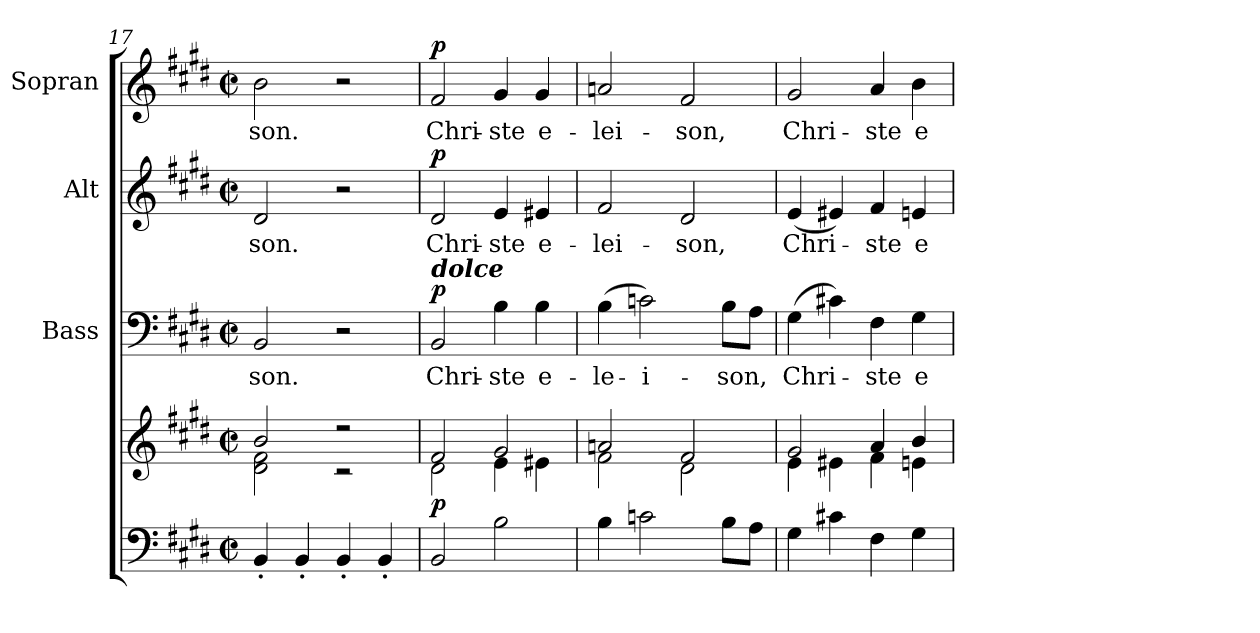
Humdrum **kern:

**kern	**kern	**dynam	**kern	**text	**dynam	**kern	**text	**dynam	**kern	**text	**dynam
*part4	*part4	*part4	*part3	*part3	*part3	*part2	*part2	*part2	*part1	*part1	*part1
*staff5	*staff4	*staff4/5	*staff3	*staff3	*staff3	*staff2	*staff2	*staff2	*staff1	*staff1	*staff1
*	*	*	*I"Bass	*	*	*I"Alt	*	*	*I"Sopran	*	*
*	*	*	*I'B.	*	*	*I'A.	*	*	*I'S.	*	*
*clefF4	*clefG2	*	*clefF4	*	*	*clefG2	*	*	*clefG2	*	*
*k[f#c#g#d#]	*k[f#c#g#d#]	*	*k[f#c#g#d#]	*	*	*k[f#c#g#d#]	*	*	*k[f#c#g#d#]	*	*
*E:	*E:	*	*E:	*	*	*E:	*	*	*E:	*	*
*M2/2	*M2/2	*	*M2/2	*	*	*M2/2	*	*	*M2/2	*	*
*met(c|)	*met(c|)	*	*met(c|)	*	*	*met(c|)	*	*	*met(c|)	*	*
=17	=17	=17	=17	=17	=17	=17	=17	=17	=17	=17	=17
*	*^	*	*	*	*	*	*	*	*	*	*
!	!	!	!	!	!LO:LY:b	!	!	!LO:LY:b	!	!	!LO:LY:b	!
4BB'</	2b/	2d#\ 2f#\	.	2BB/	-son.	.	2d#/	-son.	.	2b\	-son.	.
4BB'</	.	.	.	.	.	.	.	.	.	.	.	.
4BB'</	2r	2r	.	2r	.	.	2r	.	.	2r	.	.
4BB'</	.	.	.	.	.	.	.	.	.	.	.	.
=18	=18	=18	=18	=18	=18	=18	=18	=18	=18	=18	=18	=18
!	!	!	!	!LO:TX:a:Bi:t=dolce	!	!	!	!	!	!	!	!
!	!	!	!LO:DY:b	!	!LO:LY:b	!LO:DY:a	!	!LO:LY:b	!LO:DY:a	!	!LO:LY:b	!LO:DY:a
2BB/	2f#/	2d#\	p	2BB/	Chri-	p	2d#/	Chri-	p	2f#/	Chri-	p
!	!	!	!	!	!LO:LY:b	!	!	!LO:LY:b	!	!	!LO:LY:b	!
2B\	2g#/	4e\	.	4B\	-ste	.	4e/	-ste	.	4g#/	-ste	.
!	!	!	!	!	!LO:LY:b	!	!	!LO:LY:b	!	!	!LO:LY:b	!
.	.	4e#X\	.	4B\	e-	.	4e#X/	e-	.	4g#/	e-	.
!!LO:LB:g=z
=19	=19	=19	=19	=19	=19	=19	=19	=19	=19	=19	=19	=19
!	!	!	!	!	!LO:LY:b	!	!	!LO:LY:b	!	!	!LO:LY:b	!
4B\	2an/	2f#\	.	(>4B\	-le-	.	2f#/	-lei-	.	2an/	-lei-	.
!	!	!	!	!	!LO:LY:b	!	!	!	!	!	!	!
2cn\	.	.	.	2cn\)	-i-	.	.	.	.	.	.	.
!	!	!	!	!	!	!	!	!LO:LY:b	!	!	!LO:LY:b	!
.	2f#/	2d#\	.	.	.	.	2d#/	-son,	.	2f#/	-son,	.
!	!	!	!	!	!LO:LY:b	!	!	!	!	!	!	!
8B\L	.	.	.	8B\L	-son,	.	.	.	.	.	.	.
8A\J	.	.	.	8A\J	.	.	.	.	.	.	.	.
=20	=20	=20	=20	=20	=20	=20	=20	=20	=20	=20	=20	=20
!	!	!	!	!	!LO:LY:b	!	!	!LO:LY:b	!	!	!LO:LY:b	!
4G#\	2g#/	4e\	.	(>4G#\	Chri-	.	(<4e/	Chri-	.	2g#/	Chri-	.
4c#X\	.	4e#X\	.	4c#X\)	.	.	4e#X/)	.	.	.	.	.
!	!	!	!	!	!LO:LY:b	!	!	!LO:LY:b	!	!	!LO:LY:b	!
4F#\	4a/	4f#\	.	4F#\	-ste	.	4f#/	-ste	.	4a/	-ste	.
!	!	!	!	!	!LO:LY:b	!	!	!LO:LY:b	!	!	!LO:LY:b	!
4G#\	4b/	4en\	.	4G#\	e-	.	4en/	e-	.	4b\	e-	.
*	*v	*v	*	*	*	*	*	*	*	*	*	*
=	=	=	=	=	=	=	=	=	=	=	=
*-	*-	*-	*-	*-	*-	*-	*-	*-	*-	*-	*-
